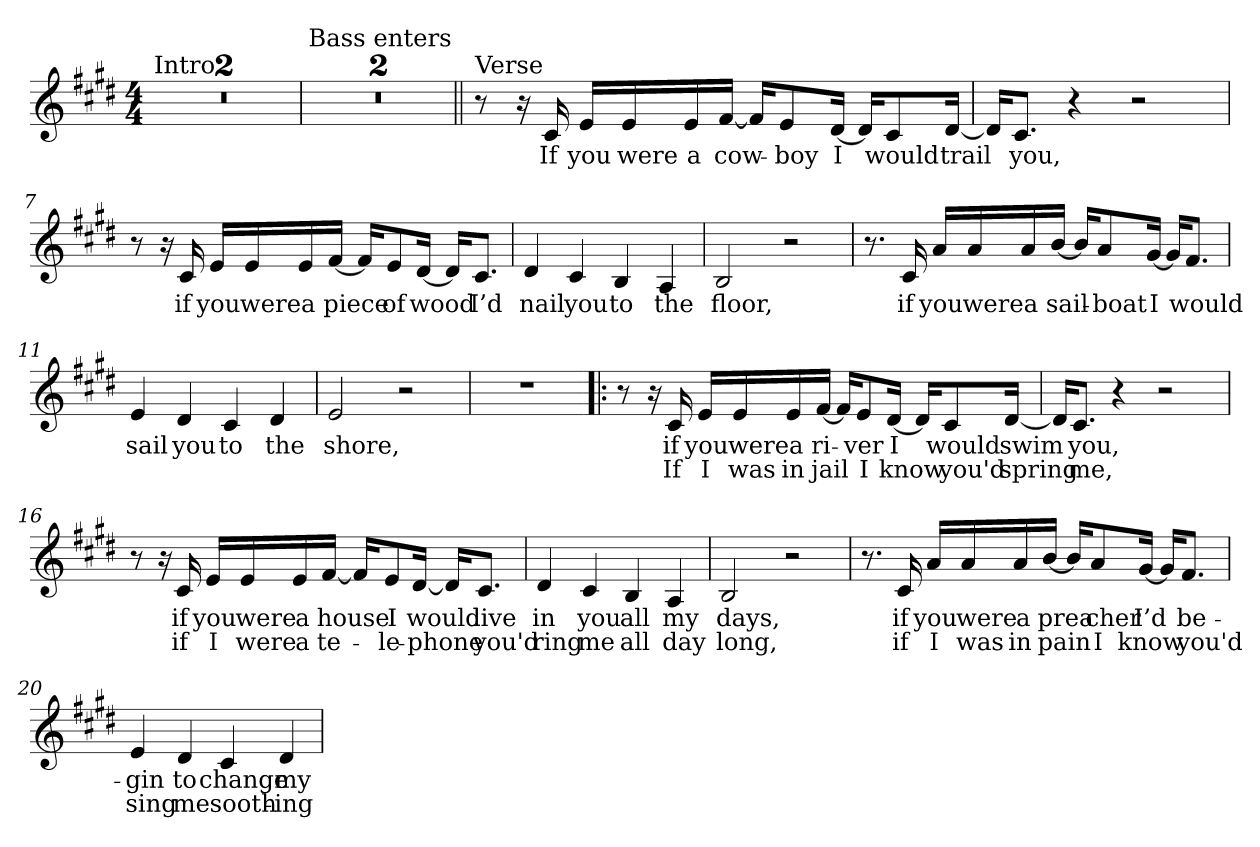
**kern	**text	**text
*part1	*part1	*part1
*staff1	*staff1	*staff1
*clefG2	*	*
*k[f#c#g#d#]	*	*
*E:	*	*
*M4/4	*	*
=1	=1	=1
!LO:TX:a:t=Intro	!	!
1r	.	.
=2	=2	=2
1r	.	.
=3	=3	=3
!LO:TX:a:t=Bass enters	!	!
1r	.	.
=4	=4	=4
1r	.	.
!!LO:LB:g=z
=5||	=5||	=5||
!LO:TX:a:t=Verse	!	!
8r	.	.
16r	.	.
!	!LO:LY:b	!
16c#	If	.
!	!LO:LY:b	!
16eLL	you	.
!	!LO:LY:b	!
16e	were	.
!	!LO:LY:b	!
16e	a	.
!	!LO:LY:b	!
[16f#JJ	cow-	.
16f#KL]	.	.
!	!LO:LY:b	!
8e	-boy	.
!	!LO:LY:b	!
[16d#Jk	I	.
16d#KL]	.	.
!	!LO:LY:b	!
8c#	would	.
!	!LO:LY:b	!
[16d#Jk	trail	.
=6	=6	=6
16d#KL]	.	.
!	!LO:LY:b	!
8.c#J	you,	.
4r	.	.
2r	.	.
=7	=7	=7
8r	.	.
16r	.	.
!	!LO:LY:b	!
16c#	if	.
!	!LO:LY:b	!
16eLL	you	.
!	!LO:LY:b	!
16e	were	.
!	!LO:LY:b	!
16e	a	.
!	!LO:LY:b	!
[16f#JJ	piece	.
16f#KL]	.	.
!	!LO:LY:b	!
8e	of	.
!	!LO:LY:b	!
[16d#Jk	wood	.
16d#KL]	.	.
!	!LO:LY:b	!
8.c#J	I’d	.
=8	=8	=8
!	!LO:LY:b	!
4d#	nail	.
!	!LO:LY:b	!
4c#	you	.
!	!LO:LY:b	!
4B	to	.
!	!LO:LY:b	!
4A	the	.
!!LO:LB:g=z
=9	=9	=9
!	!LO:LY:b	!
2B	floor,	.
2r	.	.
=10	=10	=10
8.r	.	.
!	!LO:LY:b	!
16c#	if	.
!	!LO:LY:b	!
16aLL	you	.
!	!LO:LY:b	!
16a	were	.
!	!LO:LY:b	!
16a	a	.
!	!LO:LY:b	!
[16bJJ	sail-	.
16bKL]	.	.
!	!LO:LY:b	!
8a	-boat	.
!	!LO:LY:b	!
[16g#Jk	I	.
16g#KL]	.	.
!	!LO:LY:b	!
8.f#J	would	.
=11	=11	=11
!	!LO:LY:b	!
4e	sail	.
!	!LO:LY:b	!
4d#	you	.
!	!LO:LY:b	!
4c#	to	.
!	!LO:LY:b	!
4d#	the	.
=12	=12	=12
!	!LO:LY:b	!
2e	shore,	.
2r	.	.
=13	=13	=13
1r	.	.
!!LO:LB:g=z
=14!|:	=14!|:	=14!|:
8r	.	.
16r	.	.
!	!LO:LY:b	!LO:LY:b
16c#	if	If
!	!LO:LY:b	!LO:LY:b
16eLL	you	I
!	!LO:LY:b	!LO:LY:b
16e	were	was
!	!LO:LY:b	!LO:LY:b
16e	a	in
!	!LO:LY:b	!LO:LY:b
[16f#JJ	ri-	jail
16f#KL]	.	.
!	!LO:LY:b	!LO:LY:b
8e	-ver	I
!	!LO:LY:b	!LO:LY:b
[16d#Jk	I	know
16d#KL]	.	.
!	!LO:LY:b	!LO:LY:b
8c#	would	you'd
!	!LO:LY:b	!LO:LY:b
[16d#Jk	swim	spring
=15	=15	=15
16d#KL]	.	.
!	!LO:LY:b	!LO:LY:b
8.c#J	you,	me,
4r	.	.
2r	.	.
=16	=16	=16
8r	.	.
16r	.	.
!	!LO:LY:b	!LO:LY:b
16c#	if	if
!	!LO:LY:b	!LO:LY:b
16eLL	you	I
!	!LO:LY:b	!LO:LY:b
16e	were	were
!	!LO:LY:b	!LO:LY:b
16e	a	a
!	!LO:LY:b	!LO:LY:b
[16f#JJ	house	te-
16f#KL]	.	.
!	!LO:LY:b	!LO:LY:b
8e	I	-le-
!	!LO:LY:b	!LO:LY:b
[16d#Jk	would	-phone
16d#KL]	.	.
!	!LO:LY:b	!LO:LY:b
8.c#J	live	you'd
=17	=17	=17
!	!LO:LY:b	!LO:LY:b
4d#	in	ring
!	!LO:LY:b	!LO:LY:b
4c#	you	me
!	!LO:LY:b	!LO:LY:b
4B	all	all
!	!LO:LY:b	!LO:LY:b
4A	my	day
!!LO:LB:g=z
=18	=18	=18
!	!LO:LY:b	!LO:LY:b
2B	days,	long,
2r	.	.
=19	=19	=19
8.r	.	.
!	!LO:LY:b	!LO:LY:b
16c#	if	if
!	!LO:LY:b	!LO:LY:b
16aLL	you	I
!	!LO:LY:b	!LO:LY:b
16a	were	was
!	!LO:LY:b	!LO:LY:b
16a	a	in
!	!LO:LY:b	!LO:LY:b
[16bJJ	prea	pain
16bKL]	.	.
!	!LO:LY:b	!LO:LY:b
8a	cher	I
!	!LO:LY:b	!LO:LY:b
[16g#Jk	I’d	know
16g#KL]	.	.
!	!LO:LY:b	!LO:LY:b
8.f#J	be-	you'd
=20	=20	=20
!	!LO:LY:b	!LO:LY:b
4e	-gin	sing
!	!LO:LY:b	!LO:LY:b
4d#	to	me
!	!LO:LY:b	!LO:LY:b
4c#	change	sooth-
!	!LO:LY:b	!LO:LY:b
4d#	my	-ing
=	=	=
*-	*-	*-
